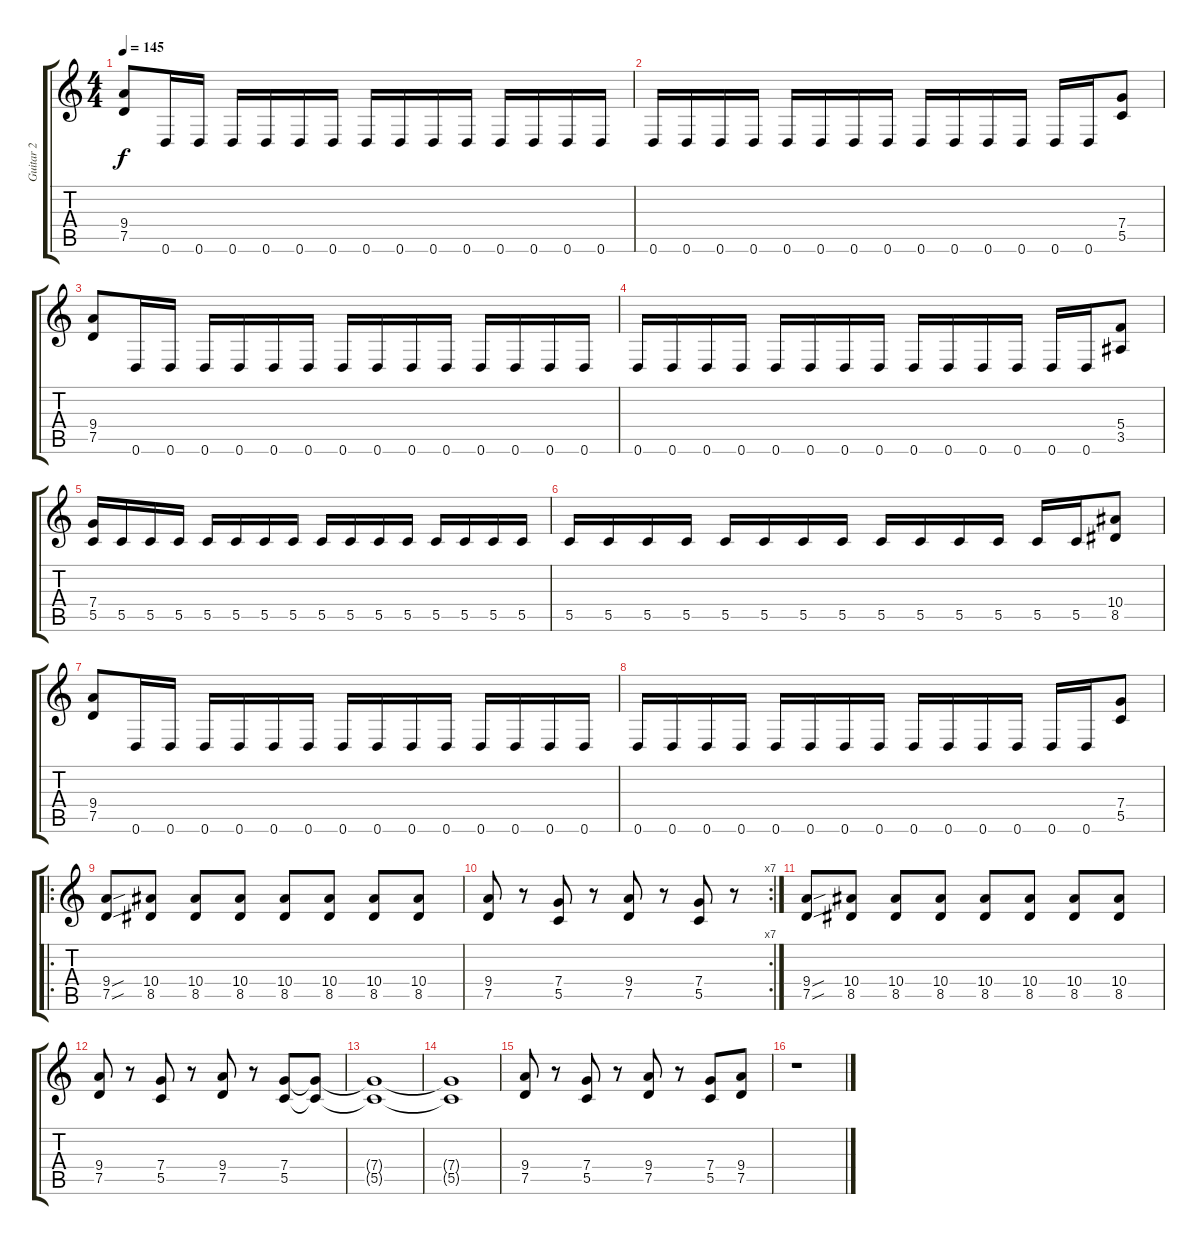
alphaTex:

\track ("Guitar 2" "Guitar 2") {instrument distortionguitar}
\staff {score tabs}
\tuning (D4 A3 F3 C3 G2 D2) {hide}
\ts (4 4)
\tempo 145
\clef g2
\ks c
(9.4 7.5).8{dy f} 0.6.16 0.6.16 0.6.16 0.6.16 0.6.16 0.6.16 0.6.16 0.6.16 0.6.16 0.6.16 0.6.16 0.6.16 0.6.16 0.6.16 |
0.6.16 0.6.16 0.6.16 0.6.16 0.6.16 0.6.16 0.6.16 0.6.16 0.6.16 0.6.16 0.6.16 0.6.16 0.6.16 0.6.16 (7.4 5.5).8 |
(9.4 7.5).8 0.6.16 0.6.16 0.6.16 0.6.16 0.6.16 0.6.16 0.6.16 0.6.16 0.6.16 0.6.16 0.6.16 0.6.16 0.6.16 0.6.16 |
0.6.16 0.6.16 0.6.16 0.6.16 0.6.16 0.6.16 0.6.16 0.6.16 0.6.16 0.6.16 0.6.16 0.6.16 0.6.16 0.6.16 (5.4 3.5).8 |
(7.4 5.5).16 5.5.16 5.5.16 5.5.16 5.5.16 5.5.16 5.5.16 5.5.16 5.5.16 5.5.16 5.5.16 5.5.16 5.5.16 5.5.16 5.5.16 5.5.16 |
5.5.16 5.5.16 5.5.16 5.5.16 5.5.16 5.5.16 5.5.16 5.5.16 5.5.16 5.5.16 5.5.16 5.5.16 5.5.16 5.5.16 (10.4 8.5).8 |
(9.4 7.5).8 0.6.16 0.6.16 0.6.16 0.6.16 0.6.16 0.6.16 0.6.16 0.6.16 0.6.16 0.6.16 0.6.16 0.6.16 0.6.16 0.6.16 |
0.6.16 0.6.16 0.6.16 0.6.16 0.6.16 0.6.16 0.6.16 0.6.16 0.6.16 0.6.16 0.6.16 0.6.16 0.6.16 0.6.16 (7.4 5.5).8 |
\ro
(9.4{sou} 7.5{sou}).8 (10.4 8.5).8 (10.4 8.5).8 (10.4 8.5).8 (10.4 8.5).8 (10.4 8.5).8 (10.4 8.5).8 (10.4 8.5).8 |
\rc 7
(9.4 7.5).8 r.8 (7.4 5.5).8 r.8 (9.4 7.5).8 r.8 (7.4 5.5).8 r.8 |
(9.4{sou} 7.5{sou}).8 (10.4 8.5).8 (10.4 8.5).8 (10.4 8.5).8 (10.4 8.5).8 (10.4 8.5).8 (10.4 8.5).8 (10.4 8.5).8 |
(9.4 7.5).8 r.8 (7.4 5.5).8 r.8 (9.4 7.5).8 r.8 (7.4 5.5).8 (7.4{t} 5.5{t}).8 |
(7.4{t} 5.5{t}).1 |
(7.4{t} 5.5{t}).1 |
(9.4 7.5).8 r.8 (7.4 5.5).8 r.8 (9.4 7.5).8 r.8 (7.4 5.5).8 (9.4 7.5).8 |
r.1
